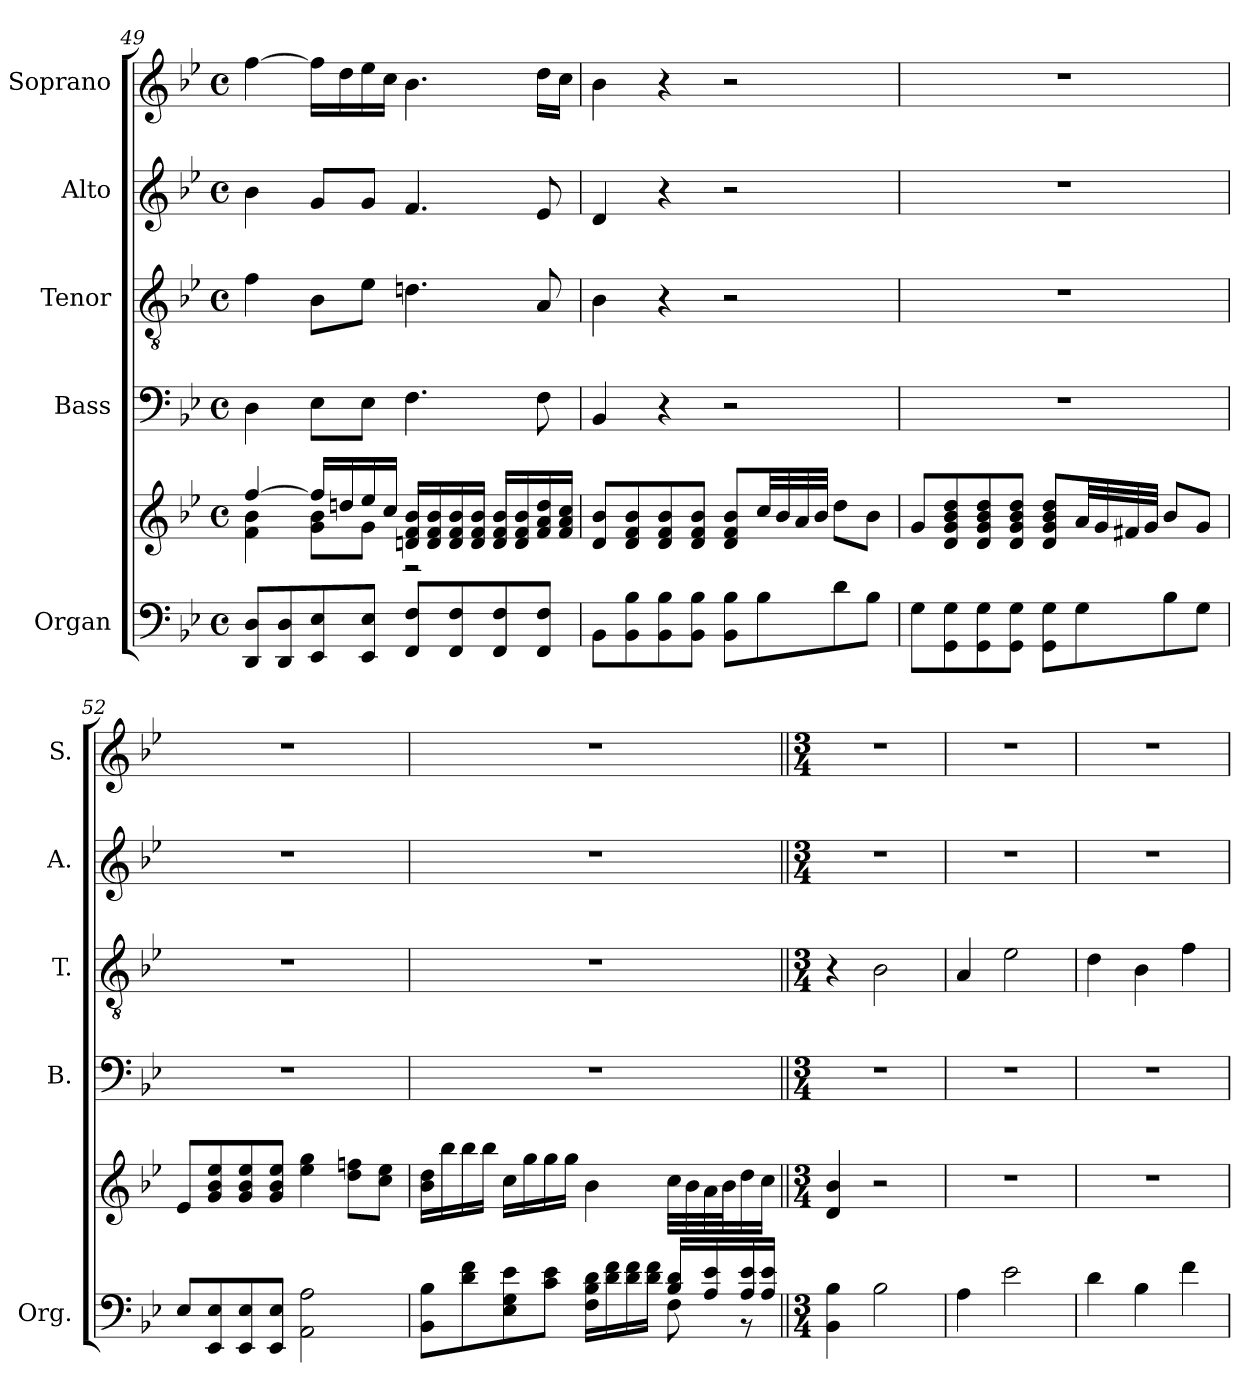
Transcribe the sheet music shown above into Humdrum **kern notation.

**kern	**kern	**kern	**kern	**kern	**kern
*part5	*part5	*part4	*part3	*part2	*part1
*staff6	*staff5	*staff4	*staff3	*staff2	*staff1
*I"Organ	*	*I"Bass	*I"Tenor	*I"Alto	*I"Soprano
*I'Org.	*	*I'B.	*I'T.	*I'A.	*I'S.
*clefF4	*clefG2	*clefF4	*clefGv2	*clefG2	*clefG2
*	*	*	*ITrd7c12	*	*
*k[b-e-]	*k[b-e-]	*k[b-e-]	*k[b-e-]	*k[b-e-]	*k[b-e-]
*B-:	*B-:	*B-:	*B-:	*B-:	*B-:
*M4/4	*M4/4	*M4/4	*M4/4	*M4/4	*M4/4
*met(c)	*met(c)	*met(c)	*met(c)	*met(c)	*met(c)
=49	=49	=49	=49	=49	=49
*	*^	*	*	*	*
8DD/ 8D/L	[4ff/	4f\ 4b-\	4D\	4F\	4b-\	[4ff\
8DD/ 8D/	.	.	.	.	.	.
8EE-/ 8E-/	16ff/LL]	8g\ 8b-\L	8E-\L	8BB-\L	8g/L	16ff\LL]
.	16ddn/	.	.	.	.	16dd\
8EE-/ 8E-/J	16ee-/	8g\J	8E-\J	8E-\J	8g/J	16ee-\
.	16cc/JJ	.	.	.	.	16cc\JJ
8FF/ 8F/L	16dn/ 16f/ 16b-/LL	2r	4.F\	4.Dn\	4.f/	4.b-\
.	16d/ 16f/ 16b-/	.	.	.	.	.
8FF/ 8F/	16d/ 16f/ 16b-/	.	.	.	.	.
.	16d/ 16f/ 16b-/JJ	.	.	.	.	.
8FF/ 8F/	16d/ 16f/ 16b-/LL	.	.	.	.	.
.	16d/ 16f/ 16b-/	.	.	.	.	.
8FF/ 8F/J	16f/ 16a/ 16dd/	.	8F\	8AA/	8e-/	16dd\LL
.	16f/ 16a/ 16cc/JJ	.	.	.	.	16cc\JJ
*	*v	*v	*	*	*	*
!!LO:LB:g=z
=50	=50	=50	=50	=50	=50
8BB-\L	8d/ 8b-/L	4BB-/	4BB-\	4d/	4b-\
8BB-\ 8B-\	8d/ 8f/ 8b-/	.	.	.	.
8BB-\ 8B-\	8d/ 8f/ 8b-/	4r	4r	4r	4r
8BB-\ 8B-\J	8d/ 8f/ 8b-/J	.	.	.	.
8BB-\ 8B-\L	8d/ 8f/ 8b-/L	2r	2r	2r	2r
8B-\	32cc/LL	.	.	.	.
.	32b-/	.	.	.	.
.	32a/	.	.	.	.
.	32b-/JJJ	.	.	.	.
8d\	8dd\L	.	.	.	.
8B-\J	8b-\J	.	.	.	.
!!LO:PB:g=z
=51	=51	=51	=51	=51	=51
8G\L	8g/L	1r	1r	1r	1r
8GG\ 8G\	8d/ 8g/ 8b-/ 8dd/	.	.	.	.
8GG\ 8G\	8d/ 8g/ 8b-/ 8dd/	.	.	.	.
8GG\ 8G\J	8d/ 8g/ 8b-/ 8dd/J	.	.	.	.
8GG\ 8G\L	8d/ 8g/ 8b-/ 8dd/L	.	.	.	.
8G\	32a/LL	.	.	.	.
.	32g/	.	.	.	.
.	32f#X/	.	.	.	.
.	32g/JJJ	.	.	.	.
8B-\	8b-/L	.	.	.	.
8G\J	8g/J	.	.	.	.
=52	=52	=52	=52	=52	=52
8E-/L	8e-/L	1r	1r	1r	1r
8EE-/ 8E-/	8g/ 8b-/ 8ee-/	.	.	.	.
8EE-/ 8E-/	8g/ 8b-/ 8ee-/	.	.	.	.
8EE-/ 8E-/J	8g/ 8b-/ 8ee-/J	.	.	.	.
2AA\ 2A\	4ee-\ 4gg\	.	.	.	.
.	8dd\ 8ffn\L	.	.	.	.
.	8cc\ 8ee-\J	.	.	.	.
=53	=53	=53	=53	=53	=53
*^	*	*	*	*	*
8BB-\ 8B-\L	2ryy	16b-\ 16dd\LL	1r	1r	1r	1r
.	.	16bb-\	.	.	.	.
8d\ 8f\	.	16bb-\	.	.	.	.
.	.	16bb-\JJ	.	.	.	.
8E-\ 8G\ 8e-\	.	16cc\LL	.	.	.	.
.	.	16gg\	.	.	.	.
8c\ 8e-\J	.	16gg\	.	.	.	.
.	.	16gg\JJ	.	.	.	.
16F\ 16B-\ 16d\LL	4ryy	4b-\	.	.	.	.
16d\ 16f\	.	.	.	.	.	.
16d\ 16f\	.	.	.	.	.	.
16d\ 16f\JJ	.	.	.	.	.	.
16B-/ 16d/LL	8F\	32cc\LLL	.	.	.	.
.	.	32b-\	.	.	.	.
16A/ 16e-/	.	32a\	.	.	.	.
.	.	32b-\J	.	.	.	.
16A/ 16e-/	8r	16dd\	.	.	.	.
16A/ 16e-/JJ	.	16cc\JJ	.	.	.	.
*v	*v	*	*	*	*	*
=54||	=54||	=54||	=54||	=54||	=54||
*M3/4	*M3/4	*M3/4	*M3/4	*M3/4	*M3/4
*	*	*	*	*	*MM120
4BB-\ 4B-\	4d/ 4b-/	2.r	4r	2.r	2.r
2B-\	2r	.	2BB-\	.	.
=55	=55	=55	=55	=55	=55
4A\	2.r	2.r	4AA/	2.r	2.r
2e-\	.	.	2E-\	.	.
=56	=56	=56	=56	=56	=56
4d\	2.r	2.r	4D\	2.r	2.r
4B-\	.	.	4BB-\	.	.
4f\	.	.	4F\	.	.
=	=	=	=	=	=
*-	*-	*-	*-	*-	*-
